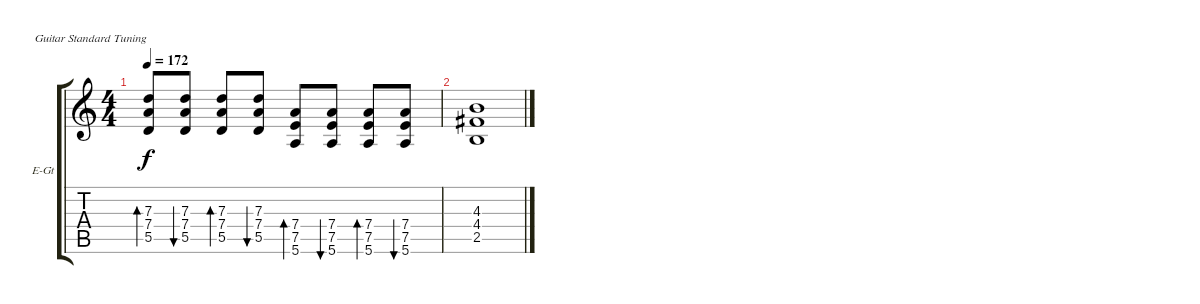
\bracketExtendMode groupsimilarinstruments
\firstSystemTrackNameOrientation horizontal
\otherSystemsTrackNameOrientation horizontal
\track ("Гитара" "E-Gt") {instrument distortionguitar}
\staff {score tabs}
\tuning (E4 B3 G3 D3 A2 E2)
\ts (4 4)
\tempo 172
\clef g2
\ks c
(7.3 7.4 5.5).8{bd 60 dy f} (7.3 7.4 5.5).8{bu 60} (7.3 7.4 5.5).8{bd 60} (7.3 7.4 5.5).8{bu 60} (7.4 7.5 5.6).8{bd 60} (7.4 7.5 5.6).8{bu 60} (7.4 7.5 5.6).8{bd 60} (7.4 7.5 5.6).8{bu 60} |
(4.3 4.4 2.5).1
